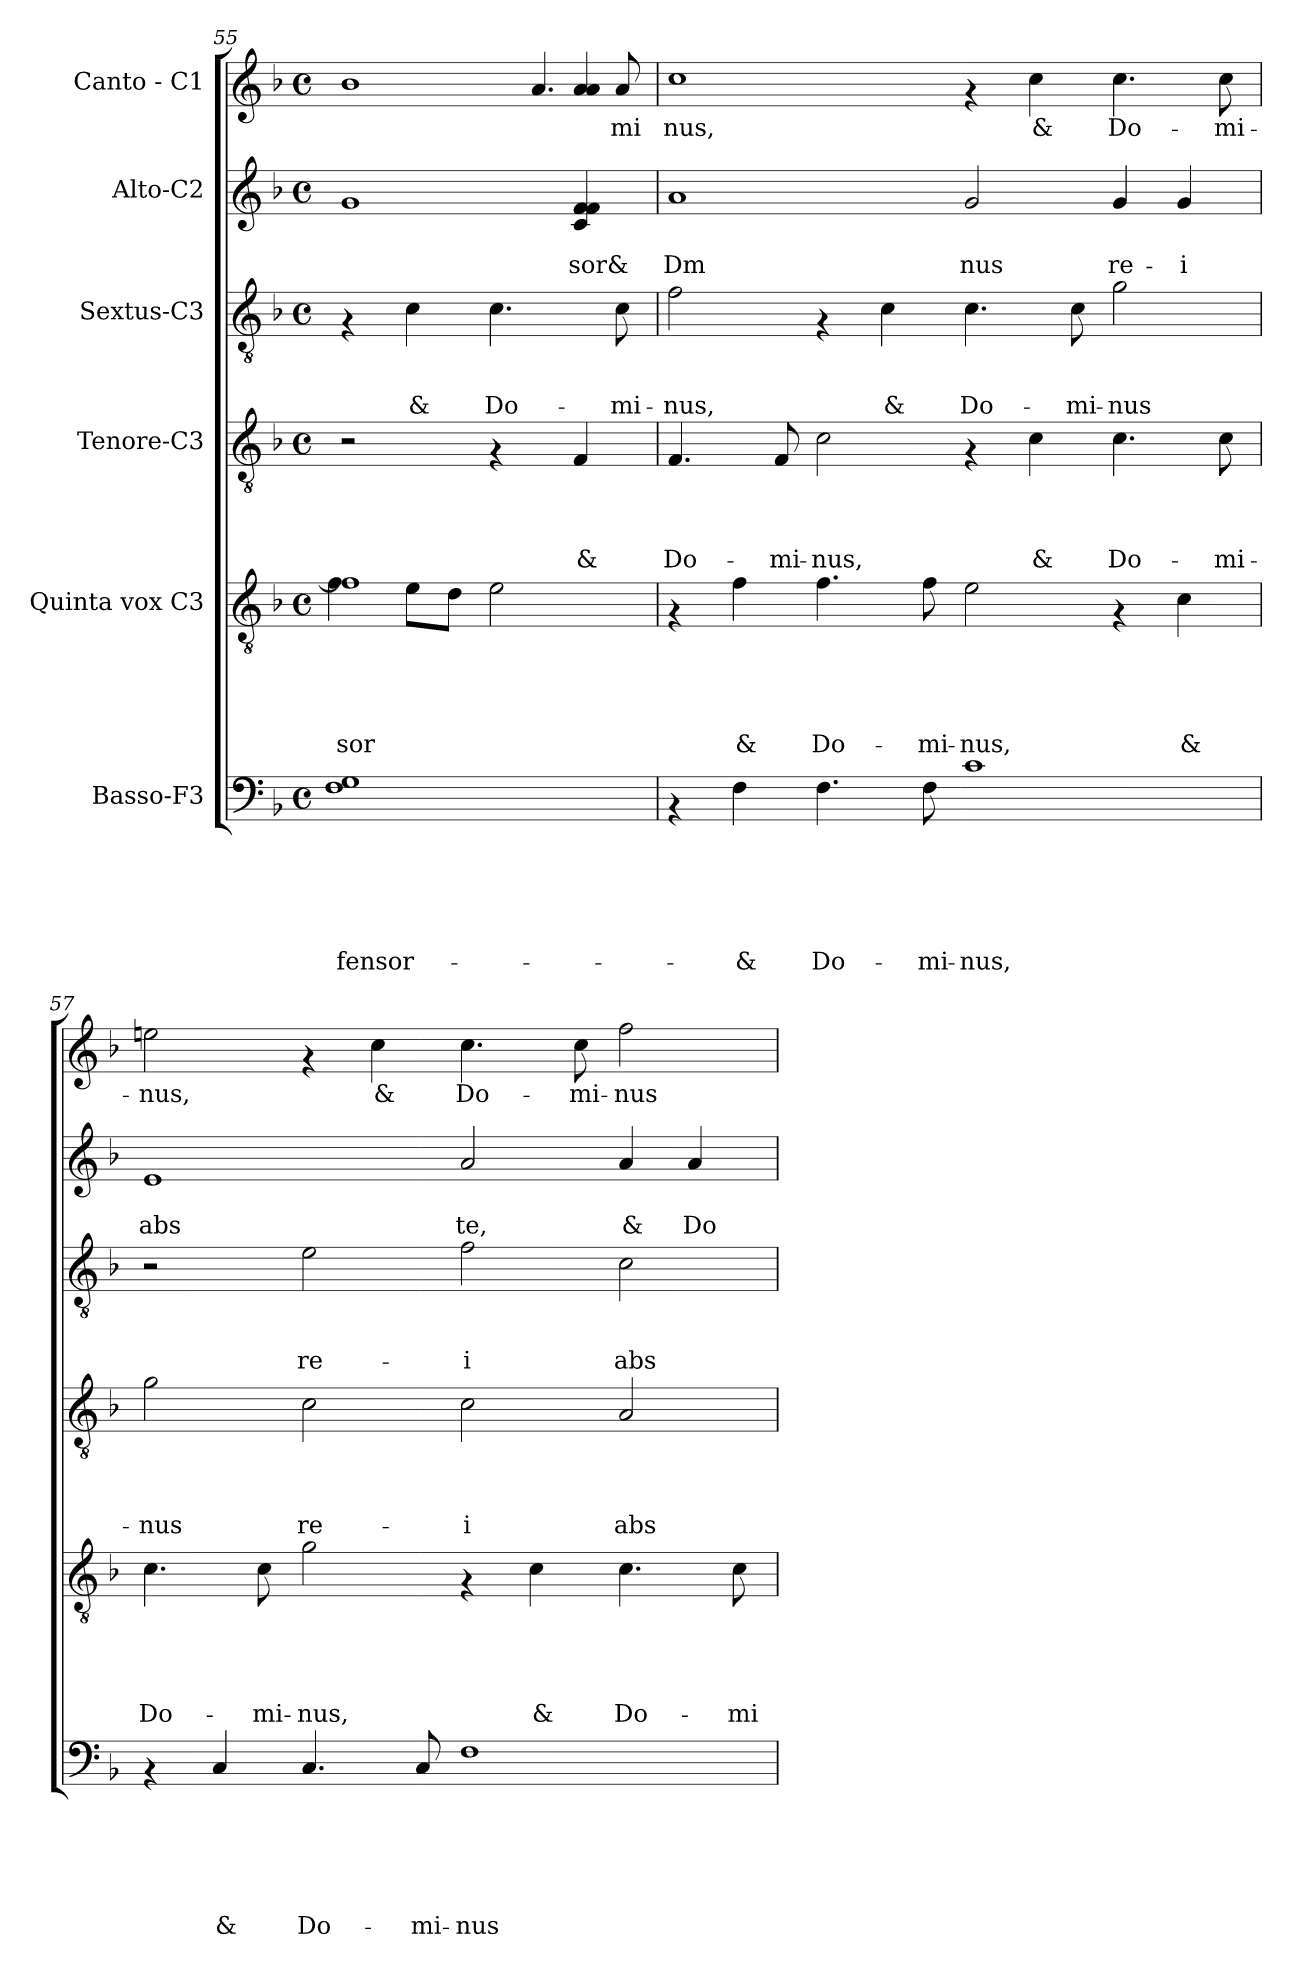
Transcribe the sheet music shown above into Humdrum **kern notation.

**kern	**text	**text	**text	**text	**text	**text	**kern	**text	**text	**text	**text	**text	**kern	**text	**text	**text	**text	**kern	**text	**text	**text	**kern	**text	**text	**kern	**text
*part6	*part6	*part6	*part6	*part6	*part6	*part6	*part5	*part5	*part5	*part5	*part5	*part5	*part4	*part4	*part4	*part4	*part4	*part3	*part3	*part3	*part3	*part2	*part2	*part2	*part1	*part1
*staff6	*staff6	*staff6	*staff6	*staff6	*staff6	*staff6	*staff5	*staff5	*staff5	*staff5	*staff5	*staff5	*staff4	*staff4	*staff4	*staff4	*staff4	*staff3	*staff3	*staff3	*staff3	*staff2	*staff2	*staff2	*staff1	*staff1
*I"Basso-F3	*	*	*	*	*	*	*I"Quinta vox C3	*	*	*	*	*	*I"Tenore-C3	*	*	*	*	*I"Sextus-C3	*	*	*	*I"Alto-C2	*	*	*I"Canto - C1	*
!!LO:PB:g=z
*clefF4	*	*	*	*	*	*	*clefGv2	*	*	*	*	*	*clefGv2	*	*	*	*	*clefGv2	*	*	*	*clefG2	*	*	*clefG2	*
*k[b-]	*	*	*	*	*	*	*k[b-]	*	*	*	*	*	*k[b-]	*	*	*	*	*k[b-]	*	*	*	*k[b-]	*	*	*k[b-]	*
*F:	*	*	*	*	*	*	*F:	*	*	*	*	*	*F:	*	*	*	*	*F:	*	*	*	*F:	*	*	*F:	*
*M4/4	*	*	*	*	*	*	*M4/4	*	*	*	*	*	*M4/4	*	*	*	*	*M4/4	*	*	*	*M4/4	*	*	*M4/4	*
*met(c)	*	*	*	*	*	*	*met(c)	*	*	*	*	*	*met(c)	*	*	*	*	*met(c)	*	*	*	*met(c)	*	*	*met(c)	*
=55	=55	=55	=55	=55	=55	=55	=55	=55	=55	=55	=55	=55	=55	=55	=55	=55	=55	=55	=55	=55	=55	=55	=55	=55	=55	=55
!	!	!	!	!	!	!LO:LY:b	!	!	!	!	!	!LO:LY:b	!	!	!	!	!	!	!	!	!	!	!	!	!	!
*	*	*	*	*	*	*	*^	*	*	*	*	*	*	*	*	*	*	*	*	*	*	*^	*	*	*^	*
*	*	*	*	*	*	*	*	*	*	*	*	*	*	*	*	*	*	*	*	*	*	*	*	*	*	*	*	*^	*
*	*	*	*	*	*	*	*	*	*	*	*	*	*	*	*	*	*	*	*	*	*	*	*	*	*	*	*	*	*^	*
1F 1G	.	.	.	.	.	-fensor-	1f]	4f\	.	.	.	.	-sor	2r	.	.	.	.	4rF	.	.	.	1g	2.ryy	.	.	1b-	2ryy	2.ryy	2..ryy	.
!	!	!	!	!	!	!	!	!	!	!	!	!	!	!	!	!	!	!	!	!	!	!LO:LY:b	!	!	!	!	!	!	!	!	!
.	.	.	.	.	.	.	.	8e\L	.	.	.	.	.	.	.	.	.	.	4c\	.	.	&	.	.	.	.	.	.	.	.	.
.	.	.	.	.	.	.	.	8d\J	.	.	.	.	.	.	.	.	.	.	.	.	.	.	.	.	.	.	.	.	.	.	.
!	!	!	!	!	!	!	!	!	!	!	!	!	!	!	!	!	!	!	!	!	!	!LO:LY:b	!	!	!	!	!	!	!	!	!
.	.	.	.	.	.	.	.	2e\	.	.	.	.	.	4rF	.	.	.	.	4.c\	.	.	Do-	.	.	.	.	.	8ryy	.	.	.
.	.	.	.	.	.	.	.	.	.	.	.	.	.	.	.	.	.	.	.	.	.	.	.	.	.	.	.	4.a/	.	.	.
!	!	!	!	!	!	!	!	!	!	!	!	!	!	!	!	!	!	!LO:LY:b	!	!	!	!	!	!	!	!LO:LY:b	!	!	!	!	!
.	.	.	.	.	.	.	.	.	.	.	.	.	.	4F/	.	.	.	&	.	.	.	.	.	4c/ 4f/ 4f/ 4f/	.	-sor&	.	.	4a/ 4a/	.	.
!	!	!	!	!	!	!	!	!	!	!	!	!	!	!	!	!	!	!	!	!	!	!LO:LY:b	!	!	!	!	!	!	!	!	!LO:LY:b
.	.	.	.	.	.	.	.	.	.	.	.	.	.	.	.	.	.	.	8c\	.	.	-mi-	.	.	.	.	.	.	.	8a/	-mi-
*	*	*	*	*	*	*	*v	*v	*	*	*	*	*	*	*	*	*	*	*	*	*	*	*v	*v	*	*	*	*	*	*	*
=56	=56	=56	=56	=56	=56	=56	=56	=56	=56	=56	=56	=56	=56	=56	=56	=56	=56	=56	=56	=56	=56	=56	=56	=56	=56	=56	=56	=56	=56
!	!	!	!	!	!	!	!	!	!	!	!	!	!	!	!	!	!LO:LY:b	!	!	!	!LO:LY:b	!	!	!LO:LY:b	!	!	!	!	!LO:LY:b
*	*	*	*	*	*	*	*	*	*	*	*	*	*	*	*	*	*	*	*	*	*	*	*	*	*v	*v	*v	*v	*
4rAA	.	.	.	.	.	.	4rF	.	.	.	.	.	4.F/	.	.	.	Do-	2f\	.	.	-nus,	1a	.	Dm	1cc	-nus,
!	!	!	!	!	!	!LO:LY:b	!	!	!	!	!	!LO:LY:b	!	!	!	!	!	!	!	!	!	!	!	!	!	!
4F\	.	.	.	.	.	-&	4f\	.	.	.	.	&	.	.	.	.	.	.	.	.	.	.	.	.	.	.
!	!	!	!	!	!	!	!	!	!	!	!	!	!	!	!	!	!LO:LY:b	!	!	!	!	!	!	!	!	!
.	.	.	.	.	.	.	.	.	.	.	.	.	8F/	.	.	.	-mi-	.	.	.	.	.	.	.	.	.
!	!	!	!	!	!	!LO:LY:b	!	!	!	!	!	!LO:LY:b	!	!	!	!	!LO:LY:b	!	!	!	!	!	!	!	!	!
4.F\	.	.	.	.	.	Do-	4.f\	.	.	.	.	Do-	2c\	.	.	.	-nus,	4rF	.	.	.	.	.	.	.	.
!	!	!	!	!	!	!	!	!	!	!	!	!	!	!	!	!	!	!	!	!	!LO:LY:b	!	!	!	!	!
.	.	.	.	.	.	.	.	.	.	.	.	.	.	.	.	.	.	4c\	.	.	&	.	.	.	.	.
!	!	!	!	!	!	!LO:LY:b	!	!	!	!	!	!LO:LY:b	!	!	!	!	!	!	!	!	!	!	!	!	!	!
8F\	.	.	.	.	.	-mi-	8f\	.	.	.	.	-mi-	.	.	.	.	.	.	.	.	.	.	.	.	.	.
!	!	!	!	!	!	!LO:LY:b	!	!	!	!	!	!LO:LY:b	!	!	!	!	!	!	!	!	!LO:LY:b	!	!	!LO:LY:b	!	!
1c	.	.	.	.	.	-nus,	2e\	.	.	.	.	-nus,	4rF	.	.	.	.	4.c\	.	.	Do-	2g/	.	nus	4rf	.
!	!	!	!	!	!	!	!	!	!	!	!	!	!	!	!	!	!LO:LY:b	!	!	!	!	!	!	!	!	!LO:LY:b
.	.	.	.	.	.	.	.	.	.	.	.	.	4c\	.	.	.	&	.	.	.	.	.	.	.	4cc\	&
!	!	!	!	!	!	!	!	!	!	!	!	!	!	!	!	!	!	!	!	!	!LO:LY:b	!	!	!	!	!
.	.	.	.	.	.	.	.	.	.	.	.	.	.	.	.	.	.	8c\	.	.	-mi-	.	.	.	.	.
!	!	!	!	!	!	!	!	!	!	!	!	!	!	!	!	!	!LO:LY:b	!	!	!	!LO:LY:b	!	!	!LO:LY:b	!	!LO:LY:b
.	.	.	.	.	.	.	4rF	.	.	.	.	.	4.c\	.	.	.	Do-	2g\	.	.	-nus	4g/	.	re-	4.cc\	Do-
!	!	!	!	!	!	!	!	!	!	!	!	!LO:LY:b	!	!	!	!	!	!	!	!	!	!	!	!LO:LY:b	!	!
.	.	.	.	.	.	.	4c\	.	.	.	.	&	.	.	.	.	.	.	.	.	.	4g/	.	-i	.	.
!	!	!	!	!	!	!	!	!	!	!	!	!	!	!	!	!	!LO:LY:b	!	!	!	!	!	!	!	!	!LO:LY:b
.	.	.	.	.	.	.	.	.	.	.	.	.	8c\	.	.	.	-mi-	.	.	.	.	.	.	.	8cc\	-mi-
=57	=57	=57	=57	=57	=57	=57	=57	=57	=57	=57	=57	=57	=57	=57	=57	=57	=57	=57	=57	=57	=57	=57	=57	=57	=57	=57
!	!	!	!	!	!	!	!	!	!	!	!	!LO:LY:b	!	!	!	!	!LO:LY:b	!	!	!	!	!	!	!LO:LY:b	!	!LO:LY:b
4rAA	.	.	.	.	.	.	4.c\	.	.	.	.	Do-	2g\	.	.	.	-nus	2r	.	.	.	1e	.	abs	2een\	-nus,
!	!	!	!	!	!	!LO:LY:b	!	!	!	!	!	!	!	!	!	!	!	!	!	!	!	!	!	!	!	!
4C/	.	.	.	.	.	&	.	.	.	.	.	.	.	.	.	.	.	.	.	.	.	.	.	.	.	.
!	!	!	!	!	!	!	!	!	!	!	!	!LO:LY:b	!	!	!	!	!	!	!	!	!	!	!	!	!	!
.	.	.	.	.	.	.	8c\	.	.	.	.	-mi-	.	.	.	.	.	.	.	.	.	.	.	.	.	.
!	!	!	!	!	!	!LO:LY:b	!	!	!	!	!	!LO:LY:b	!	!	!	!	!LO:LY:b	!	!	!	!LO:LY:b	!	!	!	!	!
4.C/	.	.	.	.	.	Do-	2g\	.	.	.	.	-nus,	2c\	.	.	.	re-	2e\	.	.	re-	.	.	.	4rf	.
!	!	!	!	!	!	!	!	!	!	!	!	!	!	!	!	!	!	!	!	!	!	!	!	!	!	!LO:LY:b
.	.	.	.	.	.	.	.	.	.	.	.	.	.	.	.	.	.	.	.	.	.	.	.	.	4cc\	&
!	!	!	!	!	!	!LO:LY:b	!	!	!	!	!	!	!	!	!	!	!	!	!	!	!	!	!	!	!	!
8C/	.	.	.	.	.	-mi-	.	.	.	.	.	.	.	.	.	.	.	.	.	.	.	.	.	.	.	.
!	!	!	!	!	!	!LO:LY:b	!	!	!	!	!	!	!	!	!	!	!LO:LY:b	!	!	!	!LO:LY:b	!	!	!LO:LY:b	!	!LO:LY:b
1F	.	.	.	.	.	-nus	4rF	.	.	.	.	.	2c\	.	.	.	-i	2f\	.	.	-i	2a/	.	te,	4.cc\	Do-
!	!	!	!	!	!	!	!	!	!	!	!	!LO:LY:b	!	!	!	!	!	!	!	!	!	!	!	!	!	!
.	.	.	.	.	.	.	4c\	.	.	.	.	&	.	.	.	.	.	.	.	.	.	.	.	.	.	.
!	!	!	!	!	!	!	!	!	!	!	!	!	!	!	!	!	!	!	!	!	!	!	!	!	!	!LO:LY:b
.	.	.	.	.	.	.	.	.	.	.	.	.	.	.	.	.	.	.	.	.	.	.	.	.	8cc\	-mi-
!	!	!	!	!	!	!	!	!	!	!	!	!LO:LY:b	!	!	!	!	!LO:LY:b	!	!	!	!LO:LY:b	!	!	!LO:LY:b	!	!LO:LY:b
.	.	.	.	.	.	.	4.c\	.	.	.	.	Do-	2A/	.	.	.	abs	2c\	.	.	abs	4a/	.	&	2ff\	-nus
!	!	!	!	!	!	!	!	!	!	!	!	!	!	!	!	!	!	!	!	!	!	!	!	!LO:LY:b	!	!
.	.	.	.	.	.	.	.	.	.	.	.	.	.	.	.	.	.	.	.	.	.	4a/	.	Do-	.	.
!	!	!	!	!	!	!	!	!	!	!	!	!LO:LY:b	!	!	!	!	!	!	!	!	!	!	!	!	!	!
.	.	.	.	.	.	.	8c\	.	.	.	.	-mi-	.	.	.	.	.	.	.	.	.	.	.	.	.	.
=	=	=	=	=	=	=	=	=	=	=	=	=	=	=	=	=	=	=	=	=	=	=	=	=	=	=
*-	*-	*-	*-	*-	*-	*-	*-	*-	*-	*-	*-	*-	*-	*-	*-	*-	*-	*-	*-	*-	*-	*-	*-	*-	*-	*-
